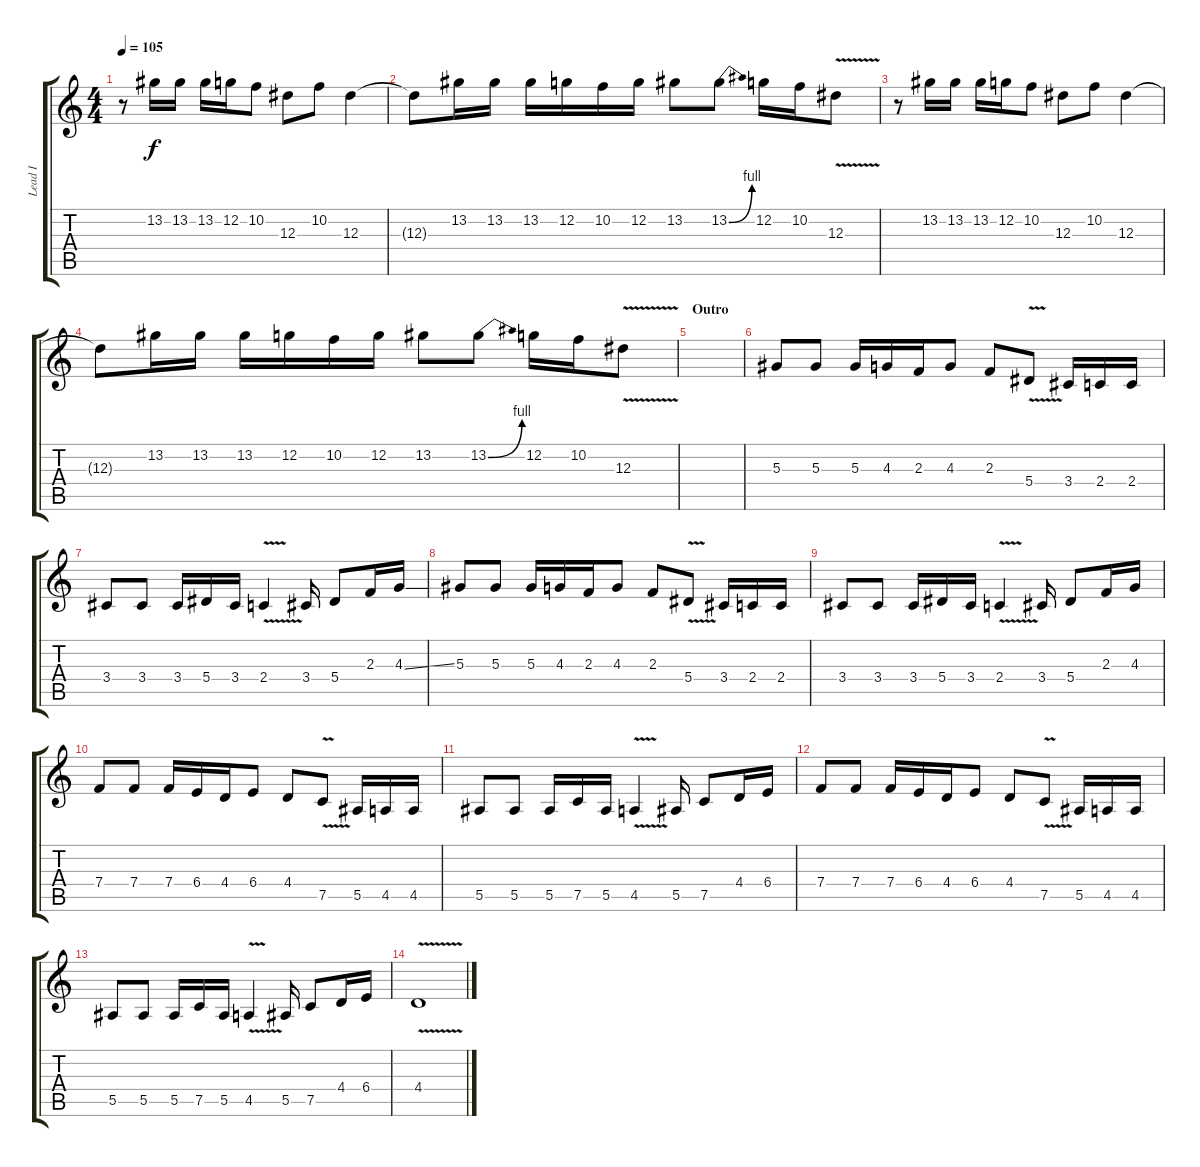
\track ("Lead I" "Lead I") {instrument distortionguitar}
\staff {score tabs}
\tuning (C4 G3 Eb3 Bb2 F2 C2) {hide}
\ts (4 4)
\tempo 105
\clef g2
\ks c
r.8{dy f} 13.2.16 13.2.16 13.2.16 12.2.16 10.2.8 12.3.8 10.2.8 12.3.4 |
12.3{t}.8 13.2.16 13.2.16 13.2.16 12.2.16 10.2.16 12.2.16 13.2.8 13.2{be (bend 0 0 60 4)}.8 12.2.16 10.2.16 12.3{v}.8 |
r.8 13.2.16 13.2.16 13.2.16 12.2.16 10.2.8 12.3.8 10.2.8 12.3.4 |
12.3{t}.8 13.2.16 13.2.16 13.2.16 12.2.16 10.2.16 12.2.16 13.2.8 13.2{be (bend 0 0 60 4)}.8 12.2.16 10.2.16 12.3{v}.8 |
\section ("" "Outro")
|
5.3.8 5.3.8 5.3.16 4.3.16 2.3.16 4.3.8 2.3.8 5.4{v}.8 3.4.16 2.4.16 2.4.16 |
3.4.8 3.4.8 3.4.16 5.4.16 3.4.16 2.4{v}.4 3.4.16 5.4.8 2.3.16 4.3{ss}.16 |
5.3.8 5.3.8 5.3.16 4.3.16 2.3.16 4.3.8 2.3.8 5.4{v}.8 3.4.16 2.4.16 2.4.16 |
3.4.8 3.4.8 3.4.16 5.4.16 3.4.16 2.4{v}.4 3.4.16 5.4.8 2.3.16 4.3.16 |
7.4.8 7.4.8 7.4.16 6.4.16 4.4.16 6.4.8 4.4.8 7.5{v}.8 5.5.16 4.5.16 4.5.16 |
5.5.8 5.5.8 5.5.16 7.5.16 5.5.16 4.5{v}.4 5.5.16 7.5.8 4.4.16 6.4.16 |
7.4.8 7.4.8 7.4.16 6.4.16 4.4.16 6.4.8 4.4.8 7.5{v}.8 5.5.16 4.5.16 4.5.16 |
5.5.8 5.5.8 5.5.16 7.5.16 5.5.16 4.5{v}.4 5.5.16 7.5.8 4.4.16 6.4.16 |
4.4{v}.1
